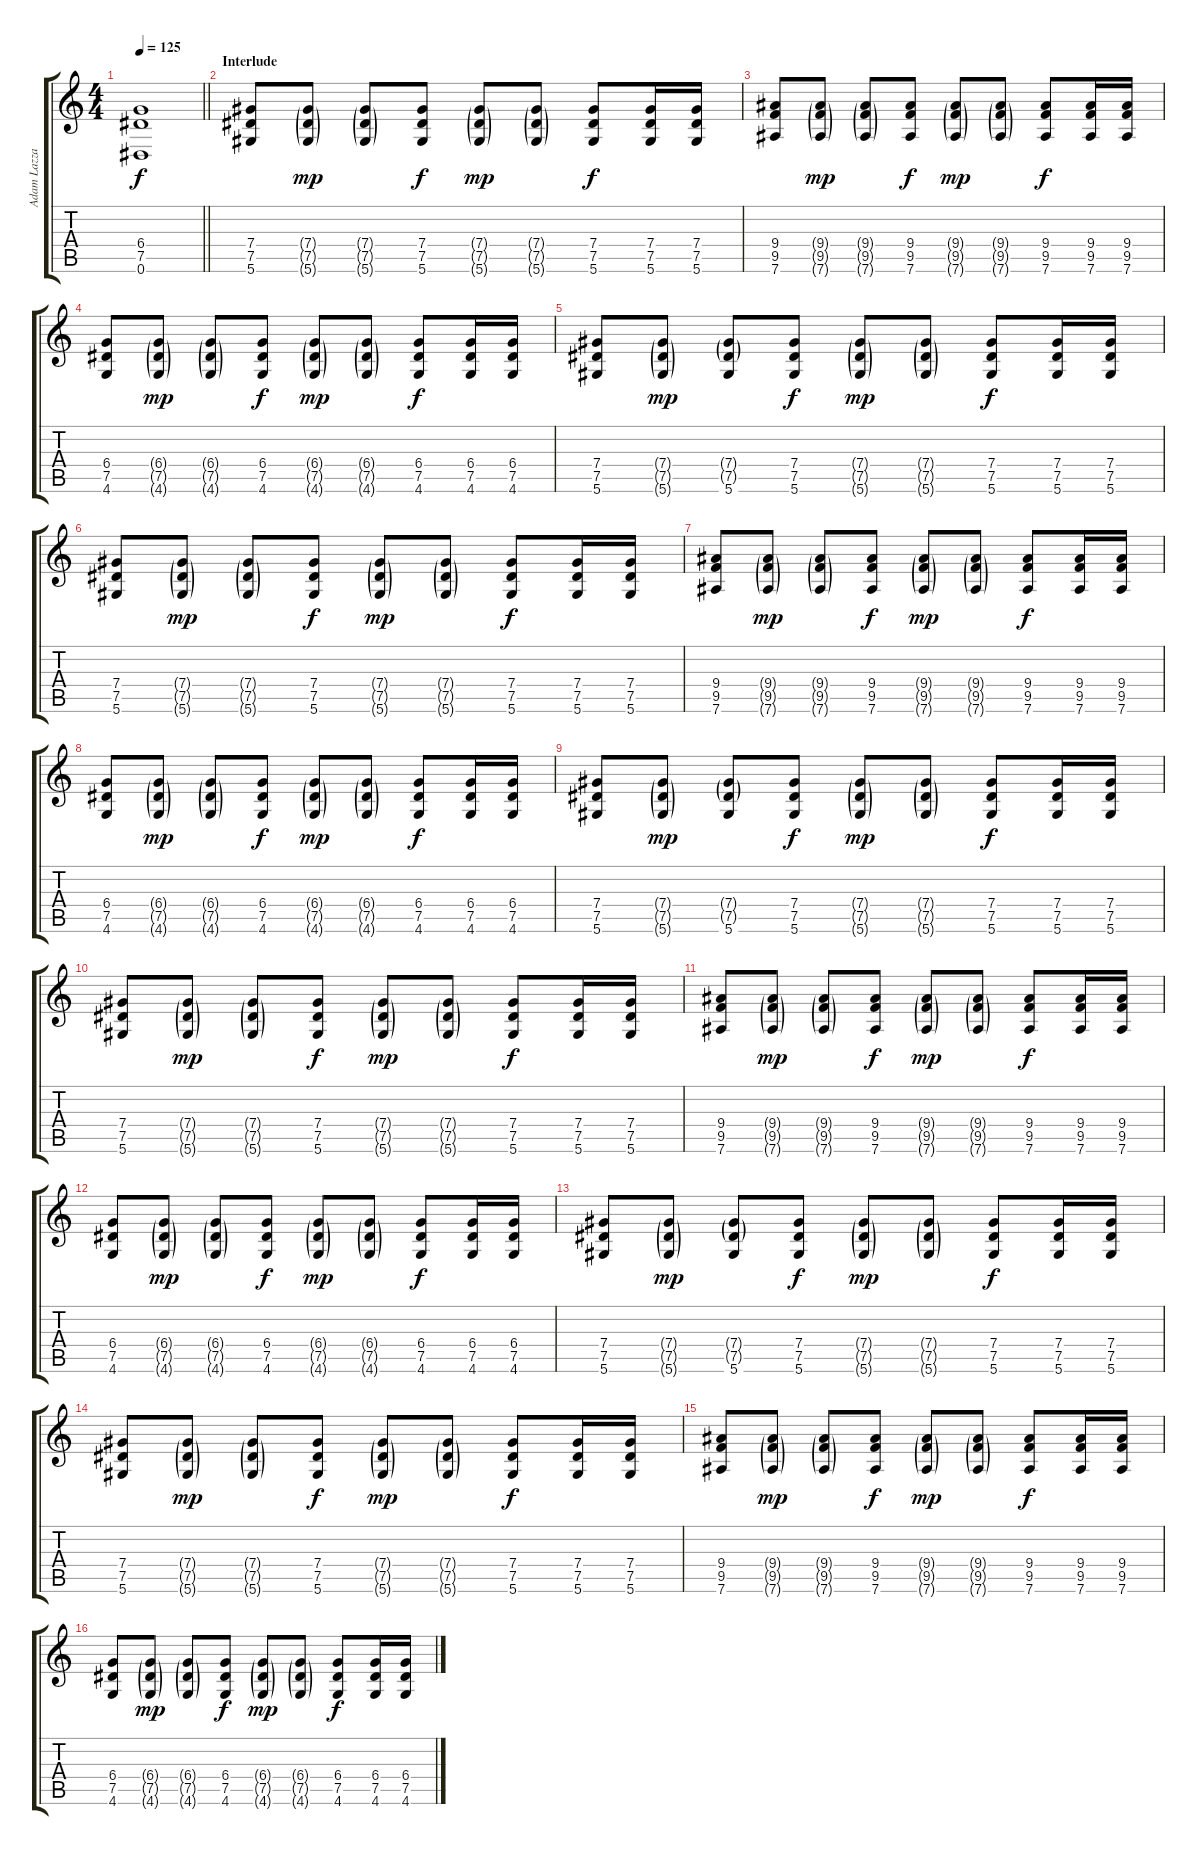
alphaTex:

\track ("Adam Lazzara (Guitar)" "Adam Lazza") {instrument acousticguitarnylon}
\staff {score tabs}
\tuning (Eb4 Bb3 Gb3 Db3 Ab2 Eb2) {hide}
\ts (4 4)
\tempo 125
\clef g2
\barLineRight lightlight
\ks c
(6.4{t} 7.5{t} 0.6{t}).1{dy f} |
\section ("" "Interlude")
(7.4 7.5 5.6).8 (7.4{g} 7.5{g} 5.6{g}).8{dy mp} (7.4{g} 7.5{g} 5.6{g}).8 (7.4 7.5 5.6).8{dy f} (7.4{g} 7.5{g} 5.6{g}).8{dy mp} (7.4{g} 7.5{g} 5.6{g}).8 (7.4 7.5 5.6).8{dy f} (7.4 7.5 5.6).16 (7.4 7.5 5.6).16 |
(9.4 9.5 7.6).8 (9.4{g} 9.5{g} 7.6{g}).8{dy mp} (9.4{g} 9.5{g} 7.6{g}).8 (9.4 9.5 7.6).8{dy f} (9.4{g} 9.5{g} 7.6{g}).8{dy mp} (9.4{g} 9.5{g} 7.6{g}).8 (9.4 9.5 7.6).8{dy f} (9.4 9.5 7.6).16 (9.4 9.5 7.6).16 |
(6.4 7.5 4.6).8 (6.4{g} 7.5{g} 4.6{g}).8{dy mp} (6.4{g} 7.5{g} 4.6{g}).8 (6.4 7.5 4.6).8{dy f} (6.4{g} 7.5{g} 4.6{g}).8{dy mp} (6.4{g} 7.5{g} 4.6{g}).8 (6.4 7.5 4.6).8{dy f} (6.4 7.5 4.6).16 (6.4 7.5 4.6).16 |
(7.4 7.5 5.6).8 (7.4{g} 7.5{g} 5.6{g}).8{dy mp} (7.4{g} 7.5{g} 5.6).8 (7.4 7.5 5.6).8{dy f} (7.4{g} 7.5{g} 5.6{g}).8{dy mp} (7.4{g} 7.5{g} 5.6{g}).8 (7.4 7.5 5.6).8{dy f} (7.4 7.5 5.6).16 (7.4 7.5 5.6).16 |
(7.4 7.5 5.6).8 (7.4{g} 7.5{g} 5.6{g}).8{dy mp} (7.4{g} 7.5{g} 5.6{g}).8 (7.4 7.5 5.6).8{dy f} (7.4{g} 7.5{g} 5.6{g}).8{dy mp} (7.4{g} 7.5{g} 5.6{g}).8 (7.4 7.5 5.6).8{dy f} (7.4 7.5 5.6).16 (7.4 7.5 5.6).16 |
(9.4 9.5 7.6).8 (9.4{g} 9.5{g} 7.6{g}).8{dy mp} (9.4{g} 9.5{g} 7.6{g}).8 (9.4 9.5 7.6).8{dy f} (9.4{g} 9.5{g} 7.6{g}).8{dy mp} (9.4{g} 9.5{g} 7.6{g}).8 (9.4 9.5 7.6).8{dy f} (9.4 9.5 7.6).16 (9.4 9.5 7.6).16 |
(6.4 7.5 4.6).8 (6.4{g} 7.5{g} 4.6{g}).8{dy mp} (6.4{g} 7.5{g} 4.6{g}).8 (6.4 7.5 4.6).8{dy f} (6.4{g} 7.5{g} 4.6{g}).8{dy mp} (6.4{g} 7.5{g} 4.6{g}).8 (6.4 7.5 4.6).8{dy f} (6.4 7.5 4.6).16 (6.4 7.5 4.6).16 |
(7.4 7.5 5.6).8 (7.4{g} 7.5{g} 5.6{g}).8{dy mp} (7.4{g} 7.5{g} 5.6).8 (7.4 7.5 5.6).8{dy f} (7.4{g} 7.5{g} 5.6{g}).8{dy mp} (7.4{g} 7.5{g} 5.6{g}).8 (7.4 7.5 5.6).8{dy f} (7.4 7.5 5.6).16 (7.4 7.5 5.6).16 |
(7.4 7.5 5.6).8 (7.4{g} 7.5{g} 5.6{g}).8{dy mp} (7.4{g} 7.5{g} 5.6{g}).8 (7.4 7.5 5.6).8{dy f} (7.4{g} 7.5{g} 5.6{g}).8{dy mp} (7.4{g} 7.5{g} 5.6{g}).8 (7.4 7.5 5.6).8{dy f} (7.4 7.5 5.6).16 (7.4 7.5 5.6).16 |
(9.4 9.5 7.6).8 (9.4{g} 9.5{g} 7.6{g}).8{dy mp} (9.4{g} 9.5{g} 7.6{g}).8 (9.4 9.5 7.6).8{dy f} (9.4{g} 9.5{g} 7.6{g}).8{dy mp} (9.4{g} 9.5{g} 7.6{g}).8 (9.4 9.5 7.6).8{dy f} (9.4 9.5 7.6).16 (9.4 9.5 7.6).16 |
(6.4 7.5 4.6).8 (6.4{g} 7.5{g} 4.6{g}).8{dy mp} (6.4{g} 7.5{g} 4.6{g}).8 (6.4 7.5 4.6).8{dy f} (6.4{g} 7.5{g} 4.6{g}).8{dy mp} (6.4{g} 7.5{g} 4.6{g}).8 (6.4 7.5 4.6).8{dy f} (6.4 7.5 4.6).16 (6.4 7.5 4.6).16 |
(7.4 7.5 5.6).8 (7.4{g} 7.5{g} 5.6{g}).8{dy mp} (7.4{g} 7.5{g} 5.6).8 (7.4 7.5 5.6).8{dy f} (7.4{g} 7.5{g} 5.6{g}).8{dy mp} (7.4{g} 7.5{g} 5.6{g}).8 (7.4 7.5 5.6).8{dy f} (7.4 7.5 5.6).16 (7.4 7.5 5.6).16 |
(7.4 7.5 5.6).8 (7.4{g} 7.5{g} 5.6{g}).8{dy mp} (7.4{g} 7.5{g} 5.6{g}).8 (7.4 7.5 5.6).8{dy f} (7.4{g} 7.5{g} 5.6{g}).8{dy mp} (7.4{g} 7.5{g} 5.6{g}).8 (7.4 7.5 5.6).8{dy f} (7.4 7.5 5.6).16 (7.4 7.5 5.6).16 |
(9.4 9.5 7.6).8 (9.4{g} 9.5{g} 7.6{g}).8{dy mp} (9.4{g} 9.5{g} 7.6{g}).8 (9.4 9.5 7.6).8{dy f} (9.4{g} 9.5{g} 7.6{g}).8{dy mp} (9.4{g} 9.5{g} 7.6{g}).8 (9.4 9.5 7.6).8{dy f} (9.4 9.5 7.6).16 (9.4 9.5 7.6).16 |
(6.4 7.5 4.6).8 (6.4{g} 7.5{g} 4.6{g}).8{dy mp} (6.4{g} 7.5{g} 4.6{g}).8 (6.4 7.5 4.6).8{dy f} (6.4{g} 7.5{g} 4.6{g}).8{dy mp} (6.4{g} 7.5{g} 4.6{g}).8 (6.4 7.5 4.6).8{dy f} (6.4 7.5 4.6).16 (6.4 7.5 4.6).16
